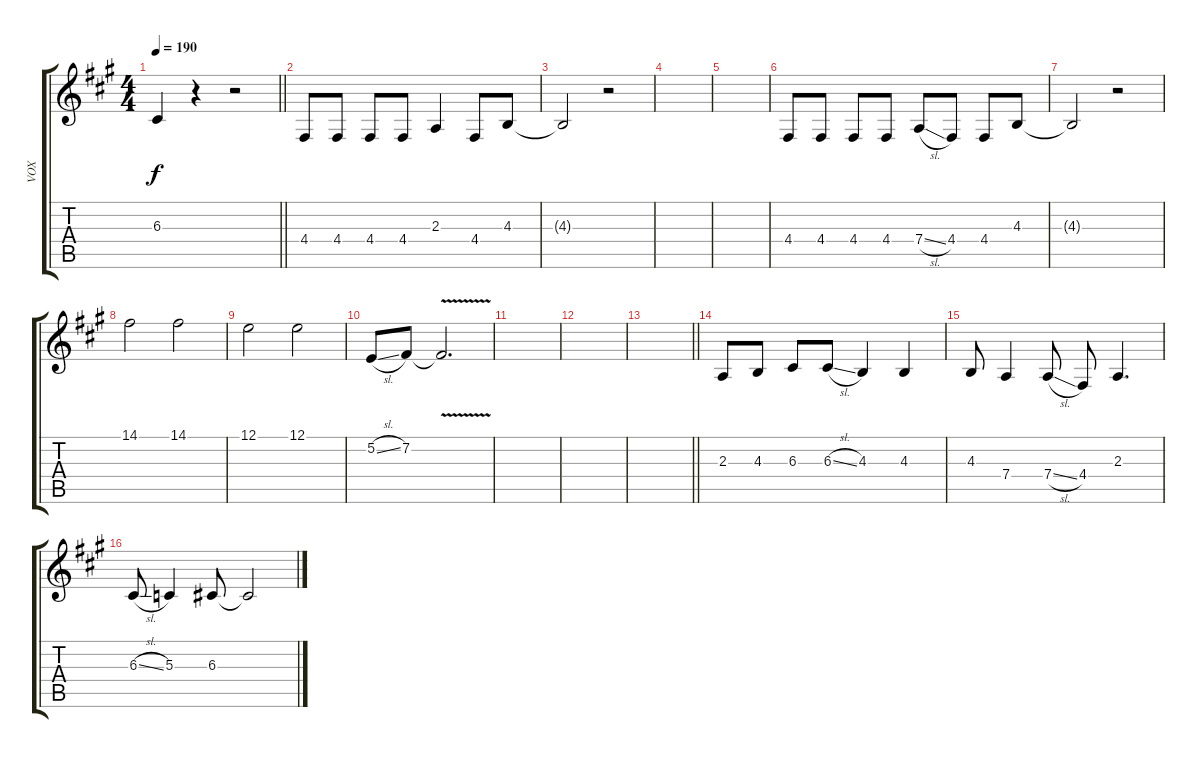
\track ("VOX" "VOX") {instrument brasssection}
\staff {score tabs}
\tuning (E4 B3 G3 D3 A2 E2) {hide}
\ts (4 4)
\tempo 190
\clef g2
\barLineRight lightlight
\ks a
6.3.4{dy f} r.4 r.2 |
4.4.8 4.4.8 4.4.8 4.4.8 2.3.4 4.4.8 4.3.8 |
4.3{t}.2 r.2 |
|
|
4.4.8 4.4.8 4.4.8 4.4.8 7.4{sl}.8 4.4.8 4.4.8 4.3.8 |
4.3{t}.2 r.2 |
14.1.2 14.1.2 |
12.1.2 12.1.2 |
5.2{sl}.8 7.2.8 7.2{v t}.2{d} |
|
|
\barLineRight lightlight
|
2.3.8 4.3.8 6.3.8 6.3{sl}.8 4.3.4 4.3.4 |
4.3.8 7.4.4 7.4{sl}.8 4.4.8 2.3.4{d} |
6.3{sl}.8 5.3.4 6.3.8 6.3{t}.2
